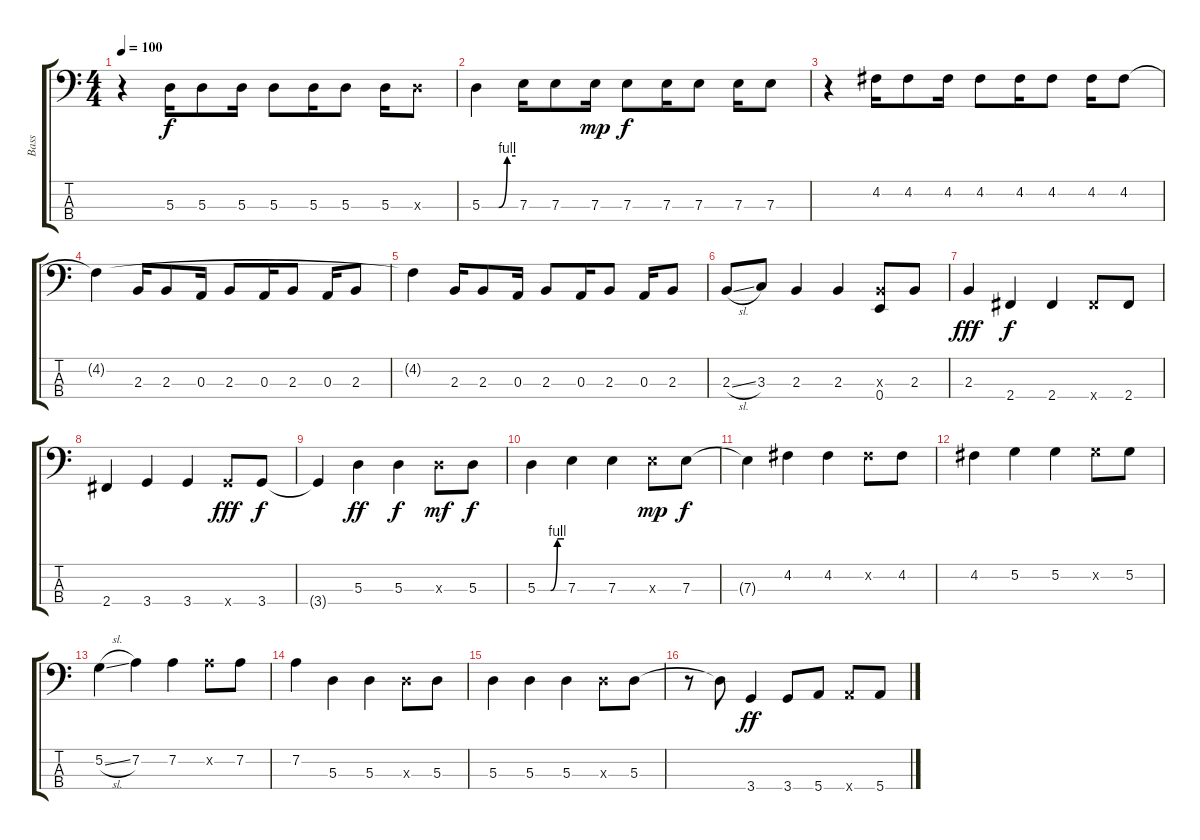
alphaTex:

\track ("Bass" "Bass") {instrument electricbassfinger}
\staff {score tabs}
\tuning (G2 D2 A1 E1) {hide}
\ts (4 4)
\tempo 100
\clef f4
\ks c
r.4{dy f} 5.3.16 5.3.8 5.3.16 5.3.8 5.3.16 5.3.8 5.3.16 5.3{x}.8 |
5.3{be (custom 0 0 15 0 30 0 45 4 60 4)}.4 7.3.16 7.3.8 7.3.16{dy mp} 7.3.8{dy f} 7.3.16 7.3.8 7.3.16 7.3.8 |
r.4 4.2.16 4.2.8 4.2.16 4.2.8 4.2.16 4.2.8 4.2.16 4.2.8 |
4.2{t}.4 2.3.16 2.3.8 0.3.16 2.3.8 0.3.16 2.3.8 0.3.16 2.3.8 |
4.2{t}.4 2.3.16 2.3.8 0.3.16 2.3.8 0.3.16 2.3.8 0.3.16 2.3.8 |
2.3{sl}.8 3.3.8 2.3.4 2.3.4 (2.3{x} 0.4).8 2.3.8 |
2.3.4{dy fff} 2.4.4{dy f} 2.4.4 2.4{x}.8 2.4.8 |
2.4.4 3.4.4 3.4.4 3.4{x}.8{dy fff} 3.4.8{dy f} |
3.4{t}.4 5.3.4{dy ff} 5.3.4{dy f} 5.3{x}.8{dy mf} 5.3.8{dy f} |
5.3{be (custom 0 0 15 0 30 0 45 4 60 4)}.4 7.3.4 7.3.4 7.3{x}.8{dy mp} 7.3.8{dy f} |
7.3{t}.4 4.2.4 4.2.4 4.2{x}.8 4.2.8 |
4.2.4 5.2.4 5.2.4 5.2{x}.8 5.2.8 |
5.2{sl}.4 7.2.4 7.2.4 7.2{x}.8 7.2.8 |
7.2.4 5.3.4 5.3.4 5.3{x}.8 5.3.8 |
5.3.4 5.3.4 5.3.4 5.3{x}.8 5.3.8 |
r.8 5.3{t}.8 3.4.4{dy ff} 3.4.8 5.4.8 5.4{x}.8 5.4.8
